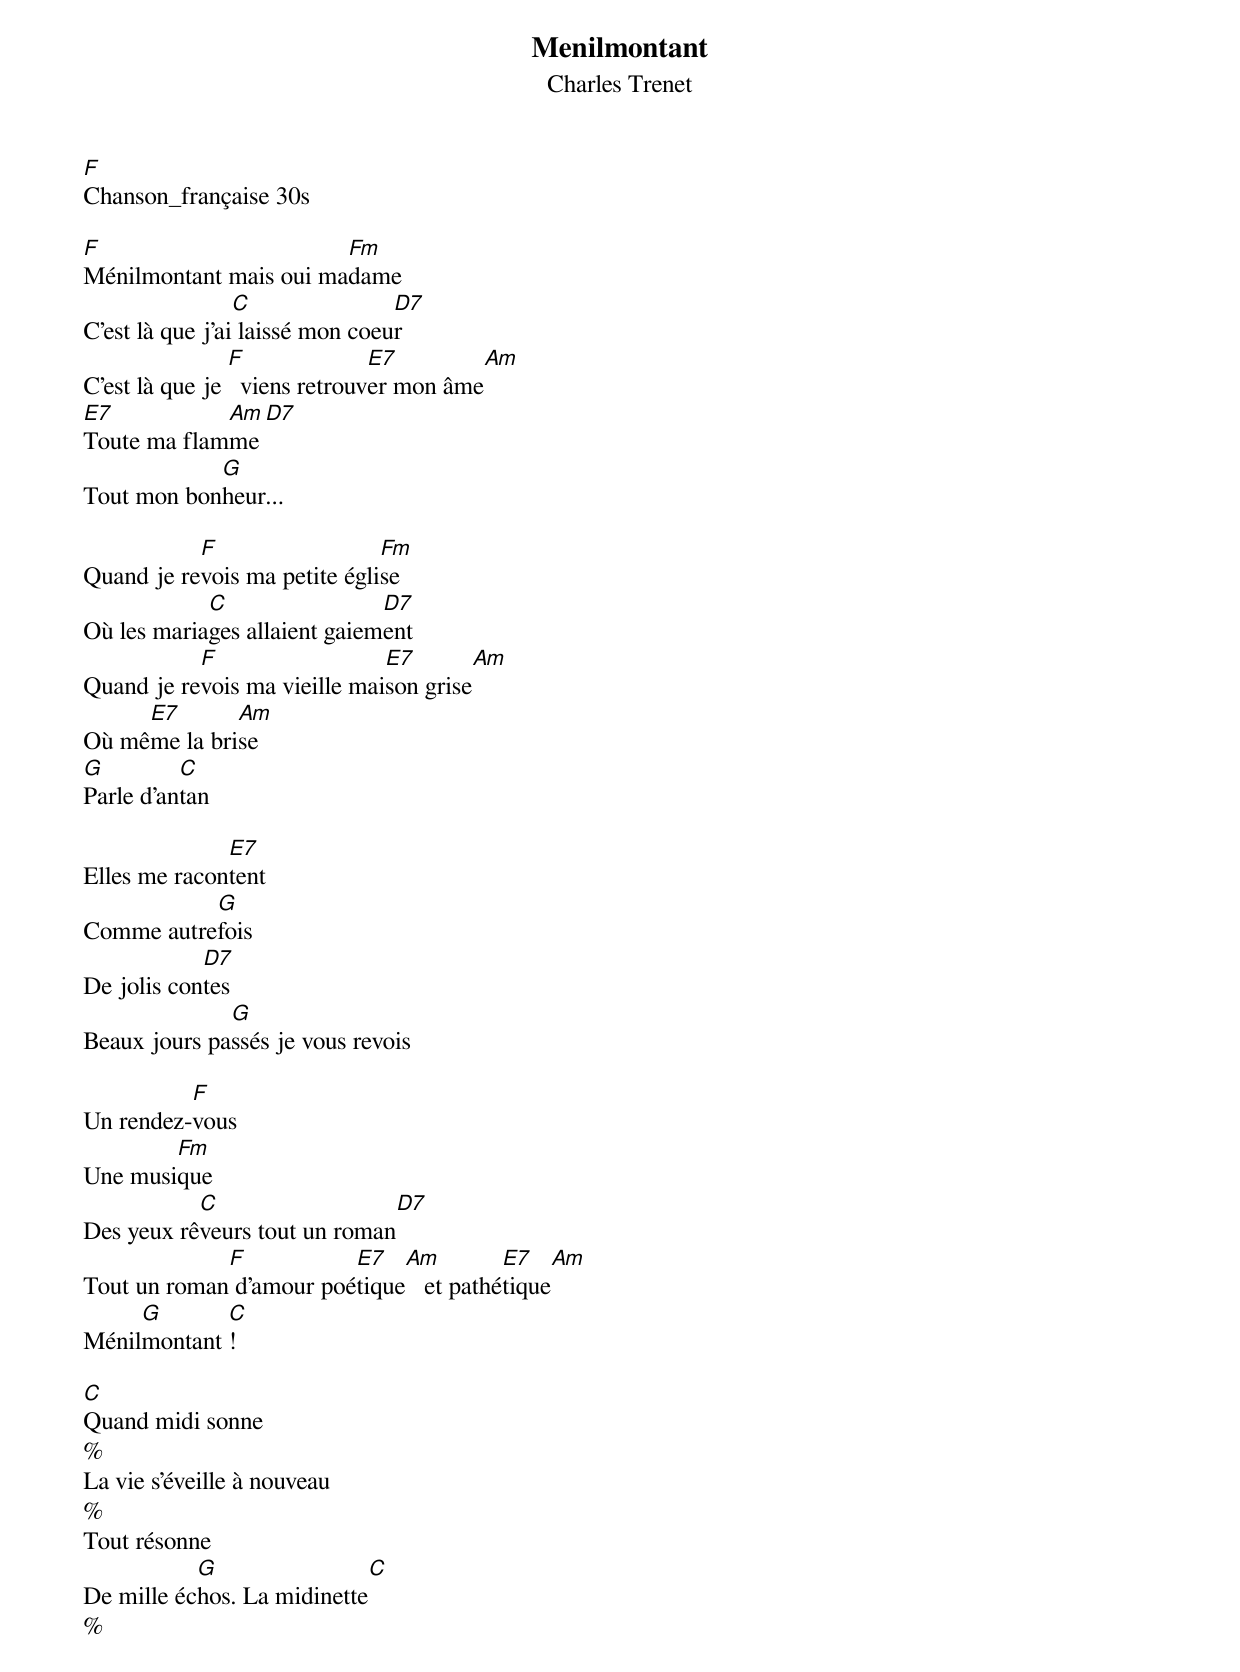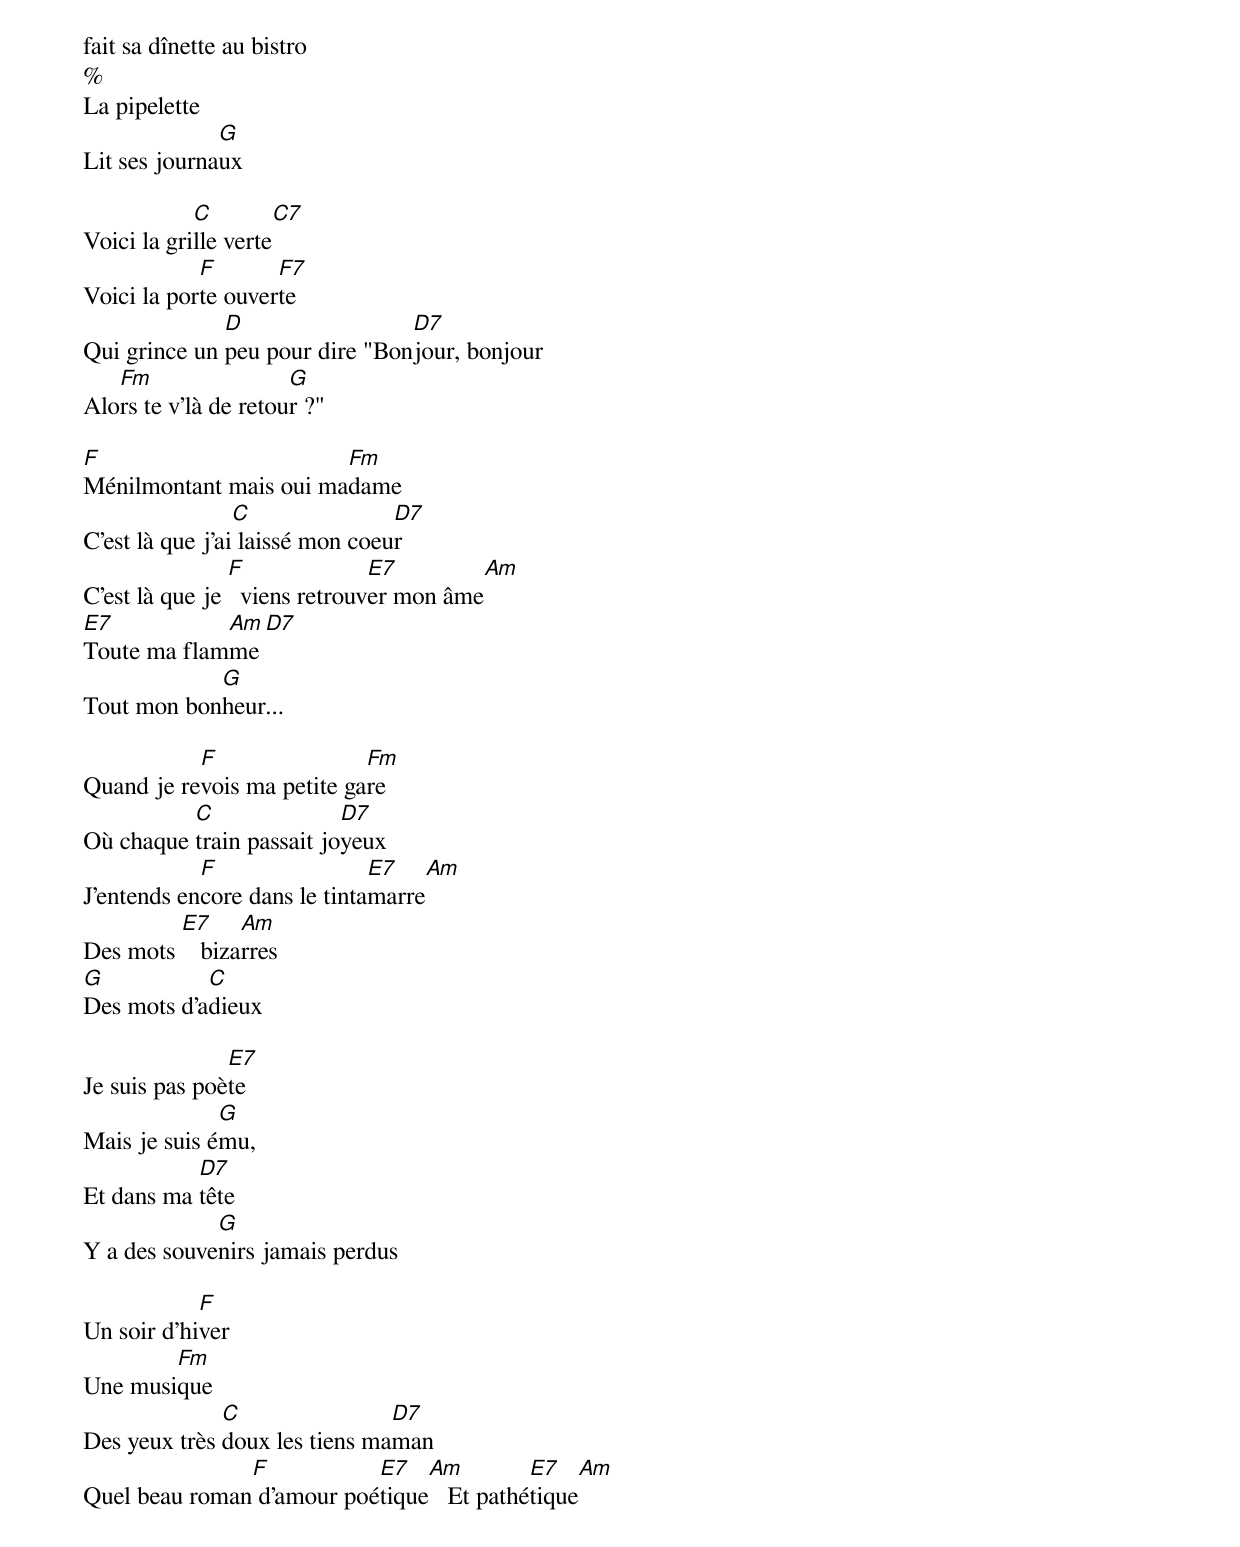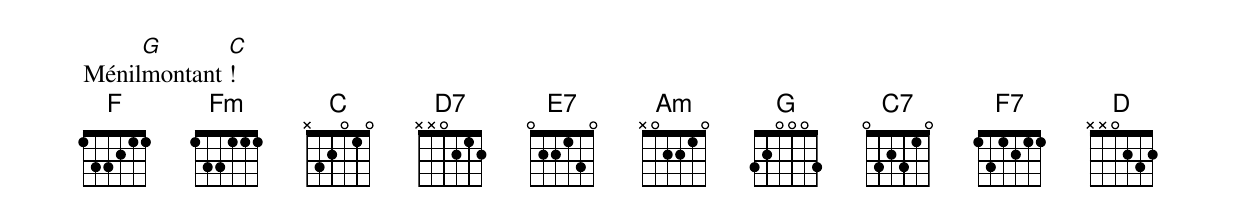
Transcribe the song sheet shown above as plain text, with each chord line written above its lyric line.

Menilmontant
Charles Trenet
F
Chanson_française 30s

F                       Fm
Ménilmontant mais oui madame
                 C               D7
C'est là que j'ai laissé mon coeur
                F              E7        Am
C'est là que je   viens retrouver mon âme
E7           Am   D7
Toute ma flamme
            G
Tout mon bonheur...

           F                  Fm
Quand je revois ma petite église
            C                 D7
Où les mariages allaient gaiement
           F                  E7        Am
Quand je revois ma vieille maison grise
     E7       Am
Où même la brise
G         C
Parle d'antan

              E7
Elles me racontent
           G
Comme autrefois
            D7
De jolis contes
              G
Beaux jours passés je vous revois

          F
Un rendez-vous
        Fm
Une musique
           C                   D7
Des yeux rêveurs tout un roman
             F           E7   Am         E7     Am
Tout un roman d'amour poétique   et pathétique
     G       C
Ménilmontant !

C
Quand midi sonne
%
La vie s'éveille à nouveau
%
Tout résonne
           G                C
De mille échos. La midinette
%
fait sa dînette au bistro
%
La pipelette
              G
Lit ses journaux

            C        C7
Voici la grille verte
            F       F7
Voici la porte ouverte
              D                 D7
Qui grince un peu pour dire "Bonjour, bonjour
   Fm                 G
Alors te v'là de retour ?"

F                       Fm
Ménilmontant mais oui madame
                 C               D7
C'est là que j'ai laissé mon coeur
                F              E7        Am
C'est là que je   viens retrouver mon âme
E7           Am   D7
Toute ma flamme
            G
Tout mon bonheur...

           F                Fm
Quand je revois ma petite gare
          C               D7
Où chaque train passait joyeux
            F                 E7    Am
J'entends encore dans le tintamarre
         E7     Am
Des mots    bizarres
G           C
Des mots d'adieux

               E7
Je suis pas poète
              G
Mais je suis ému,
           D7
Et dans ma tête
             G
Y a des souvenirs jamais perdus

            F
Un soir d'hiver
        Fm
Une musique
              C                D7
Des yeux très doux les tiens maman
               F           E7   Am         E7     Am
Quel beau roman d'amour poétique   Et pathétique
     G       C
Ménilmontant !
